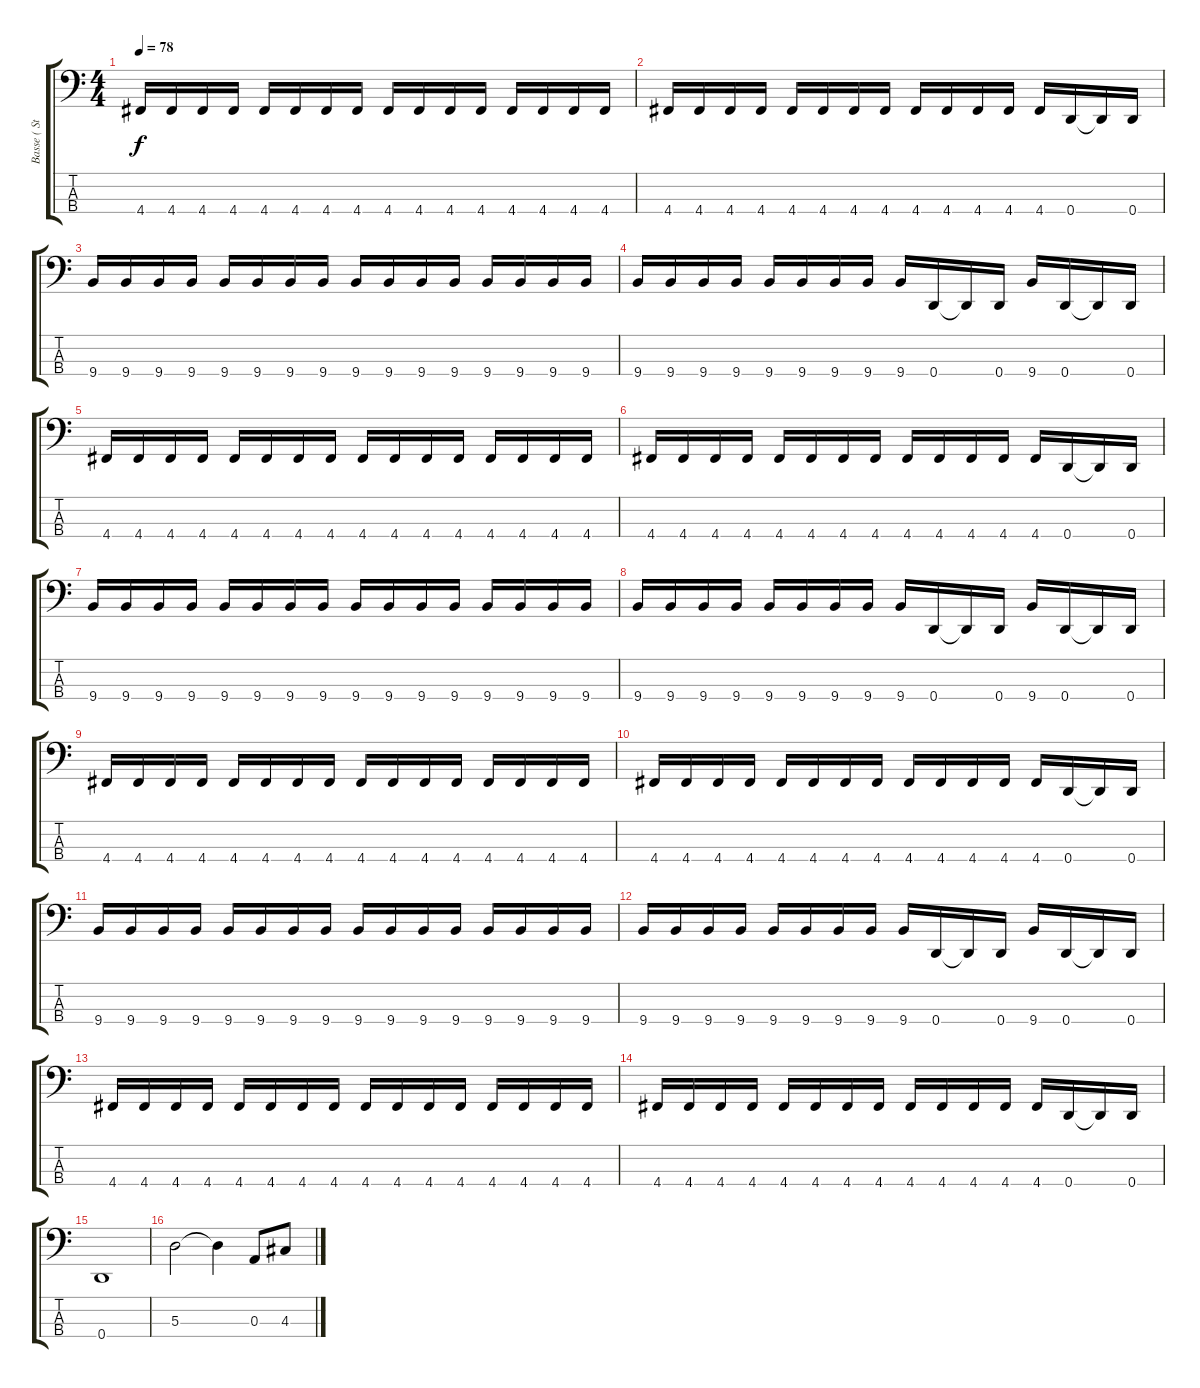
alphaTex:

\track ("Basse ( Stephan )" "Basse ( St") {instrument electricbasspick}
\staff {score tabs}
\tuning (G2 D2 A1 D1) {hide}
\ts (4 4)
\tempo 78
\clef f4
\ks c
4.4.16{dy f} 4.4.16 4.4.16 4.4.16 4.4.16 4.4.16 4.4.16 4.4.16 4.4.16 4.4.16 4.4.16 4.4.16 4.4.16 4.4.16 4.4.16 4.4.16 |
4.4.16 4.4.16 4.4.16 4.4.16 4.4.16 4.4.16 4.4.16 4.4.16 4.4.16 4.4.16 4.4.16 4.4.16 4.4.16 0.4.16 0.4{t}.16 0.4.16 |
9.4.16 9.4.16 9.4.16 9.4.16 9.4.16 9.4.16 9.4.16 9.4.16 9.4.16 9.4.16 9.4.16 9.4.16 9.4.16 9.4.16 9.4.16 9.4.16 |
9.4.16 9.4.16 9.4.16 9.4.16 9.4.16 9.4.16 9.4.16 9.4.16 9.4.16 0.4.16 0.4{t}.16 0.4.16 9.4.16 0.4.16 0.4{t}.16 0.4.16 |
4.4.16 4.4.16 4.4.16 4.4.16 4.4.16 4.4.16 4.4.16 4.4.16 4.4.16 4.4.16 4.4.16 4.4.16 4.4.16 4.4.16 4.4.16 4.4.16 |
4.4.16 4.4.16 4.4.16 4.4.16 4.4.16 4.4.16 4.4.16 4.4.16 4.4.16 4.4.16 4.4.16 4.4.16 4.4.16 0.4.16 0.4{t}.16 0.4.16 |
9.4.16 9.4.16 9.4.16 9.4.16 9.4.16 9.4.16 9.4.16 9.4.16 9.4.16 9.4.16 9.4.16 9.4.16 9.4.16 9.4.16 9.4.16 9.4.16 |
9.4.16 9.4.16 9.4.16 9.4.16 9.4.16 9.4.16 9.4.16 9.4.16 9.4.16 0.4.16 0.4{t}.16 0.4.16 9.4.16 0.4.16 0.4{t}.16 0.4.16 |
4.4.16 4.4.16 4.4.16 4.4.16 4.4.16 4.4.16 4.4.16 4.4.16 4.4.16 4.4.16 4.4.16 4.4.16 4.4.16 4.4.16 4.4.16 4.4.16 |
4.4.16 4.4.16 4.4.16 4.4.16 4.4.16 4.4.16 4.4.16 4.4.16 4.4.16 4.4.16 4.4.16 4.4.16 4.4.16 0.4.16 0.4{t}.16 0.4.16 |
9.4.16 9.4.16 9.4.16 9.4.16 9.4.16 9.4.16 9.4.16 9.4.16 9.4.16 9.4.16 9.4.16 9.4.16 9.4.16 9.4.16 9.4.16 9.4.16 |
9.4.16 9.4.16 9.4.16 9.4.16 9.4.16 9.4.16 9.4.16 9.4.16 9.4.16 0.4.16 0.4{t}.16 0.4.16 9.4.16 0.4.16 0.4{t}.16 0.4.16 |
4.4.16 4.4.16 4.4.16 4.4.16 4.4.16 4.4.16 4.4.16 4.4.16 4.4.16 4.4.16 4.4.16 4.4.16 4.4.16 4.4.16 4.4.16 4.4.16 |
4.4.16 4.4.16 4.4.16 4.4.16 4.4.16 4.4.16 4.4.16 4.4.16 4.4.16 4.4.16 4.4.16 4.4.16 4.4.16 0.4.16 0.4{t}.16 0.4.16 |
0.4.1 |
5.3.2 5.3{t}.4 0.3.8 4.3.8
